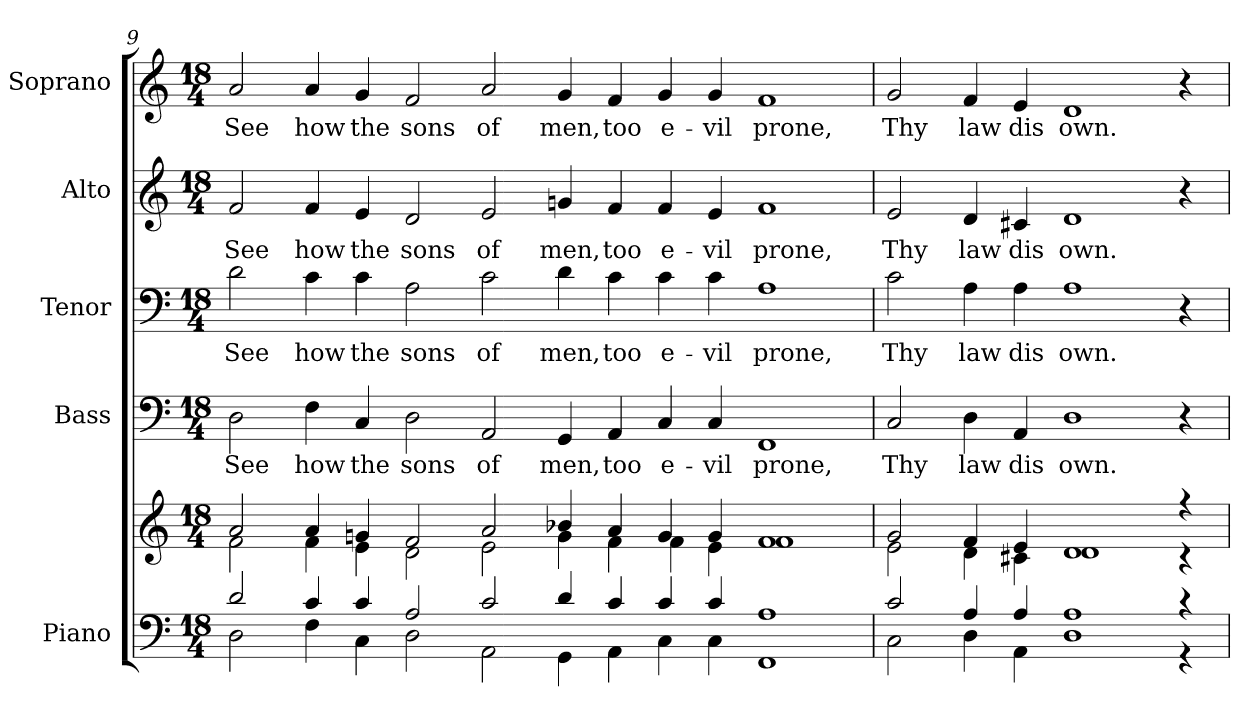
**kern	**kern	**kern	**text	**kern	**text	**kern	**text	**kern	**text
*part5	*part5	*part4	*part4	*part3	*part3	*part2	*part2	*part1	*part1
*staff6	*staff5	*staff4	*staff4	*staff3	*staff3	*staff2	*staff2	*staff1	*staff1
*I"Piano	*	*I"Bass	*	*I"Tenor	*	*I"Alto	*	*I"Soprano	*
*I'Pno.	*	*I'B.	*	*I'T.	*	*I'A.	*	*I'S.	*
*clefF4	*clefG2	*clefF4	*	*clefF4	*	*clefG2	*	*clefG2	*
*k[]	*k[]	*k[]	*	*k[]	*	*k[]	*	*k[]	*
*C:	*C:	*C:	*	*C:	*	*C:	*	*C:	*
*M18/4	*M18/4	*M18/4	*	*M18/4	*	*M18/4	*	*M18/4	*
=9	=9	=9	=9	=9	=9	=9	=9	=9	=9
*^	*^	*	*	*	*	*	*	*	*
!	!	!	!	!	!LO:LY:b:color=#000000	!	!	!	!	!	!
!	!	!	!	!	!	!	!LO:LY:b:color=#000000	!	!	!	!
!	!	!	!	!	!	!	!	!	!LO:LY:b:color=#000000	!	!
!	!	!	!	!	!	!	!	!	!	!	!LO:LY:b:color=#000000
2di/	2Di\	2ai/	2fi\	2Di\	See	2di\	See	2fi/	See	2ai/	See
!	!	!	!	!	!LO:LY:b:color=#000000	!	!	!	!	!	!
!	!	!	!	!	!	!	!LO:LY:b:color=#000000	!	!	!	!
!	!	!	!	!	!	!	!	!	!LO:LY:b:color=#000000	!	!
!	!	!	!	!	!	!	!	!	!	!	!LO:LY:b:color=#000000
4ci/	4Fi\	4ai/	4fi\	4Fi\	how	4ci\	how	4fi/	how	4ai/	how
!	!	!	!	!	!LO:LY:b:color=#000000	!	!	!	!	!	!
!	!	!	!	!	!	!	!LO:LY:b:color=#000000	!	!	!	!
!	!	!	!	!	!	!	!	!	!LO:LY:b:color=#000000	!	!
!	!	!	!	!	!	!	!	!	!	!	!LO:LY:b:color=#000000
4ci/	4Ci\	4gni/	4ei\	4Ci/	the	4ci\	the	4ei/	the	4gi/	the
!	!	!	!	!	!LO:LY:b:color=#000000	!	!	!	!	!	!
!	!	!	!	!	!	!	!LO:LY:b:color=#000000	!	!	!	!
!	!	!	!	!	!	!	!	!	!LO:LY:b:color=#000000	!	!
!	!	!	!	!	!	!	!	!	!	!	!LO:LY:b:color=#000000
2Ai/	2Di\	2fi/	2di\	2Di\	sons	2Ai\	sons	2di/	sons	2fi/	sons
!	!	!	!	!	!LO:LY:b:color=#000000	!	!	!	!	!	!
!	!	!	!	!	!	!	!LO:LY:b:color=#000000	!	!	!	!
!	!	!	!	!	!	!	!	!	!LO:LY:b:color=#000000	!	!
!	!	!	!	!	!	!	!	!	!	!	!LO:LY:b:color=#000000
2ci/	2AAi\	2ai/	2ei\	2AAi/	of	2ci\	of	2ei/	of	2ai/	of
!	!	!	!	!	!LO:LY:b:color=#000000	!	!	!	!	!	!
!	!	!	!	!	!	!	!LO:LY:b:color=#000000	!	!	!	!
!	!	!	!	!	!	!	!	!	!LO:LY:b:color=#000000	!	!
!	!	!	!	!	!	!	!	!	!	!	!LO:LY:b:color=#000000
4di/	4GGi\	4b-Xi/	4gi\	4GGi/	men,	4di\	men,	4gni/	men,	4gi/	men,
!	!	!	!	!	!LO:LY:b:color=#000000	!	!	!	!	!	!
!	!	!	!	!	!	!	!LO:LY:b:color=#000000	!	!	!	!
!	!	!	!	!	!	!	!	!	!LO:LY:b:color=#000000	!	!
!	!	!	!	!	!	!	!	!	!	!	!LO:LY:b:color=#000000
4ci/	4AAi\	4ai/	4fi\	4AAi/	too	4ci\	too	4fi/	too	4fi/	too
!	!	!	!	!	!LO:LY:b:color=#000000	!	!	!	!	!	!
!	!	!	!	!	!	!	!LO:LY:b:color=#000000	!	!	!	!
!	!	!	!	!	!	!	!	!	!LO:LY:b:color=#000000	!	!
!	!	!	!	!	!	!	!	!	!	!	!LO:LY:b:color=#000000
4ci/	4Ci\	4gi/	4fi\	4Ci/	e-	4ci\	e-	4fi/	e-	4gi/	e-
!	!	!	!	!	!LO:LY:b:color=#000000	!	!	!	!	!	!
!	!	!	!	!	!	!	!LO:LY:b:color=#000000	!	!	!	!
!	!	!	!	!	!	!	!	!	!LO:LY:b:color=#000000	!	!
!	!	!	!	!	!	!	!	!	!	!	!LO:LY:b:color=#000000
4ci/	4Ci\	4gi/	4ei\	4Ci/	-vil	4ci\	-vil	4ei/	-vil	4gi/	-vil
!	!	!	!	!	!LO:LY:b:color=#000000	!	!	!	!	!	!
!	!	!	!	!	!	!	!LO:LY:b:color=#000000	!	!	!	!
!	!	!	!	!	!	!	!	!	!LO:LY:b:color=#000000	!	!
!	!	!	!	!	!	!	!	!	!	!	!LO:LY:b:color=#000000
1Ai	1FFi	1fi	1fi	1FFi	prone,	1Ai	prone,	1fi	prone,	1fi	prone,
=10	=10	=10	=10	=10	=10	=10	=10	=10	=10	=10	=10
!	!	!	!	!	!LO:LY:b:color=#000000	!	!	!	!	!	!
!	!	!	!	!	!	!	!LO:LY:b:color=#000000	!	!	!	!
!	!	!	!	!	!	!	!	!	!LO:LY:b:color=#000000	!	!
!	!	!	!	!	!	!	!	!	!	!	!LO:LY:b:color=#000000
2ci/	2Ci\	2gi/	2ei\	2Ci/	Thy	2ci\	Thy	2ei/	Thy	2gi/	Thy
!	!	!	!	!	!LO:LY:b:color=#000000	!	!	!	!	!	!
!	!	!	!	!	!	!	!LO:LY:b:color=#000000	!	!	!	!
!	!	!	!	!	!	!	!	!	!LO:LY:b:color=#000000	!	!
!	!	!	!	!	!	!	!	!	!	!	!LO:LY:b:color=#000000
4Ai/	4Di\	4fi/	4di\	4Di\	law	4Ai\	law	4di/	law	4fi/	law
!	!	!	!	!	!LO:LY:b:color=#000000	!	!	!	!	!	!
!	!	!	!	!	!	!	!LO:LY:b:color=#000000	!	!	!	!
!	!	!	!	!	!	!	!	!	!LO:LY:b:color=#000000	!	!
!	!	!	!	!	!	!	!	!	!	!	!LO:LY:b:color=#000000
4Ai/	4AAi\	4ei/	4c#Xi\	4AAi/	dis	4Ai\	dis	4c#Xi/	dis	4ei/	dis
!	!	!	!	!	!LO:LY:b:color=#000000	!	!	!	!	!	!
!	!	!	!	!	!	!	!LO:LY:b:color=#000000	!	!	!	!
!	!	!	!	!	!	!	!	!	!LO:LY:b:color=#000000	!	!
!	!	!	!	!	!	!	!	!	!	!	!LO:LY:b:color=#000000
1Ai	1Di	1di	1di	1Di	own.	1Ai	own.	1di	own.	1di	own.
4r	4r	4r	4r	4r	.	4r	.	4r	.	4r	.
*v	*v	*	*	*	*	*	*	*	*	*	*
*	*v	*v	*	*	*	*	*	*	*	*
=	=	=	=	=	=	=	=	=	=
*-	*-	*-	*-	*-	*-	*-	*-	*-	*-
